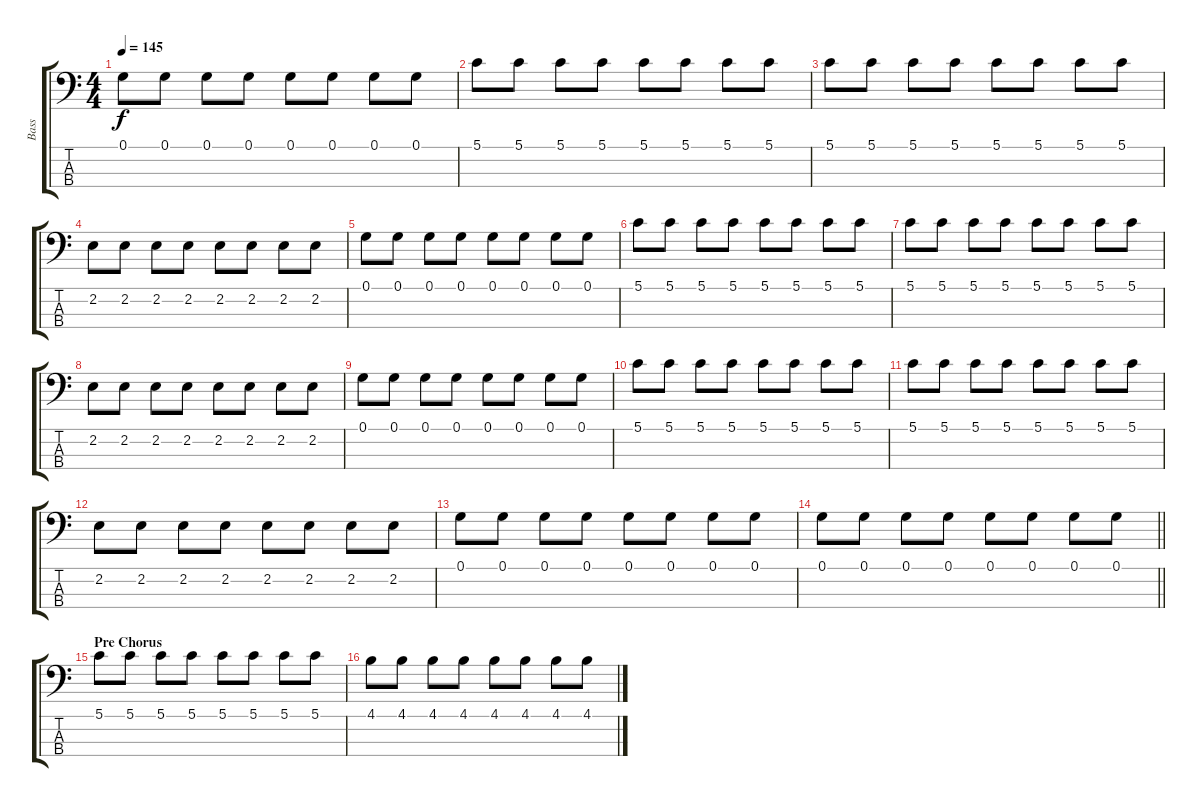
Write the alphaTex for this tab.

\track ("Bass" "Bass") {instrument electricbassfinger}
\staff {score tabs}
\tuning (G2 D2 A1 E1) {hide}
\ts (4 4)
\tempo 145
\clef f4
\ks c
0.1.8{dy f} 0.1.8 0.1.8 0.1.8 0.1.8 0.1.8 0.1.8 0.1.8 |
5.1.8 5.1.8 5.1.8 5.1.8 5.1.8 5.1.8 5.1.8 5.1.8 |
5.1.8 5.1.8 5.1.8 5.1.8 5.1.8 5.1.8 5.1.8 5.1.8 |
2.2.8 2.2.8 2.2.8 2.2.8 2.2.8 2.2.8 2.2.8 2.2.8 |
0.1.8 0.1.8 0.1.8 0.1.8 0.1.8 0.1.8 0.1.8 0.1.8 |
5.1.8 5.1.8 5.1.8 5.1.8 5.1.8 5.1.8 5.1.8 5.1.8 |
5.1.8 5.1.8 5.1.8 5.1.8 5.1.8 5.1.8 5.1.8 5.1.8 |
2.2.8 2.2.8 2.2.8 2.2.8 2.2.8 2.2.8 2.2.8 2.2.8 |
0.1.8 0.1.8 0.1.8 0.1.8 0.1.8 0.1.8 0.1.8 0.1.8 |
5.1.8 5.1.8 5.1.8 5.1.8 5.1.8 5.1.8 5.1.8 5.1.8 |
5.1.8 5.1.8 5.1.8 5.1.8 5.1.8 5.1.8 5.1.8 5.1.8 |
2.2.8 2.2.8 2.2.8 2.2.8 2.2.8 2.2.8 2.2.8 2.2.8 |
0.1.8 0.1.8 0.1.8 0.1.8 0.1.8 0.1.8 0.1.8 0.1.8 |
\barLineRight lightlight
0.1.8 0.1.8 0.1.8 0.1.8 0.1.8 0.1.8 0.1.8 0.1.8 |
\section ("" "Pre Chorus")
5.1.8 5.1.8 5.1.8 5.1.8 5.1.8 5.1.8 5.1.8 5.1.8 |
4.1.8 4.1.8 4.1.8 4.1.8 4.1.8 4.1.8 4.1.8 4.1.8
